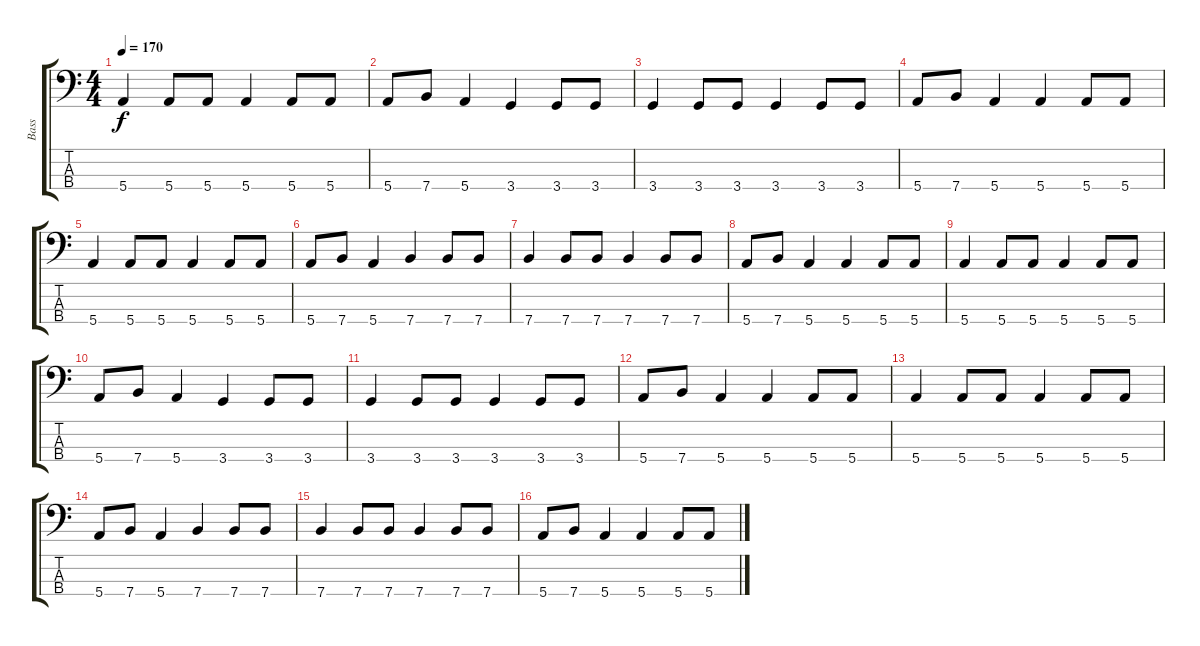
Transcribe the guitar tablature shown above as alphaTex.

\track ("Bass" "Bass") {instrument slapbass2}
\staff {score tabs}
\tuning (G2 D2 A1 E1) {hide}
\ts (4 4)
\tempo 170
\clef f4
\ks c
5.4.4{dy f} 5.4.8 5.4.8 5.4.4 5.4.8 5.4.8 |
5.4.8 7.4.8 5.4.4 3.4.4 3.4.8 3.4.8 |
3.4.4 3.4.8 3.4.8 3.4.4 3.4.8 3.4.8 |
5.4.8 7.4.8 5.4.4 5.4.4 5.4.8 5.4.8 |
5.4.4 5.4.8 5.4.8 5.4.4 5.4.8 5.4.8 |
5.4.8 7.4.8 5.4.4 7.4.4 7.4.8 7.4.8 |
7.4.4 7.4.8 7.4.8 7.4.4 7.4.8 7.4.8 |
5.4.8 7.4.8 5.4.4 5.4.4 5.4.8 5.4.8 |
5.4.4 5.4.8 5.4.8 5.4.4 5.4.8 5.4.8 |
5.4.8 7.4.8 5.4.4 3.4.4 3.4.8 3.4.8 |
3.4.4 3.4.8 3.4.8 3.4.4 3.4.8 3.4.8 |
5.4.8 7.4.8 5.4.4 5.4.4 5.4.8 5.4.8 |
5.4.4 5.4.8 5.4.8 5.4.4 5.4.8 5.4.8 |
5.4.8 7.4.8 5.4.4 7.4.4 7.4.8 7.4.8 |
7.4.4 7.4.8 7.4.8 7.4.4 7.4.8 7.4.8 |
5.4.8 7.4.8 5.4.4 5.4.4 5.4.8 5.4.8
